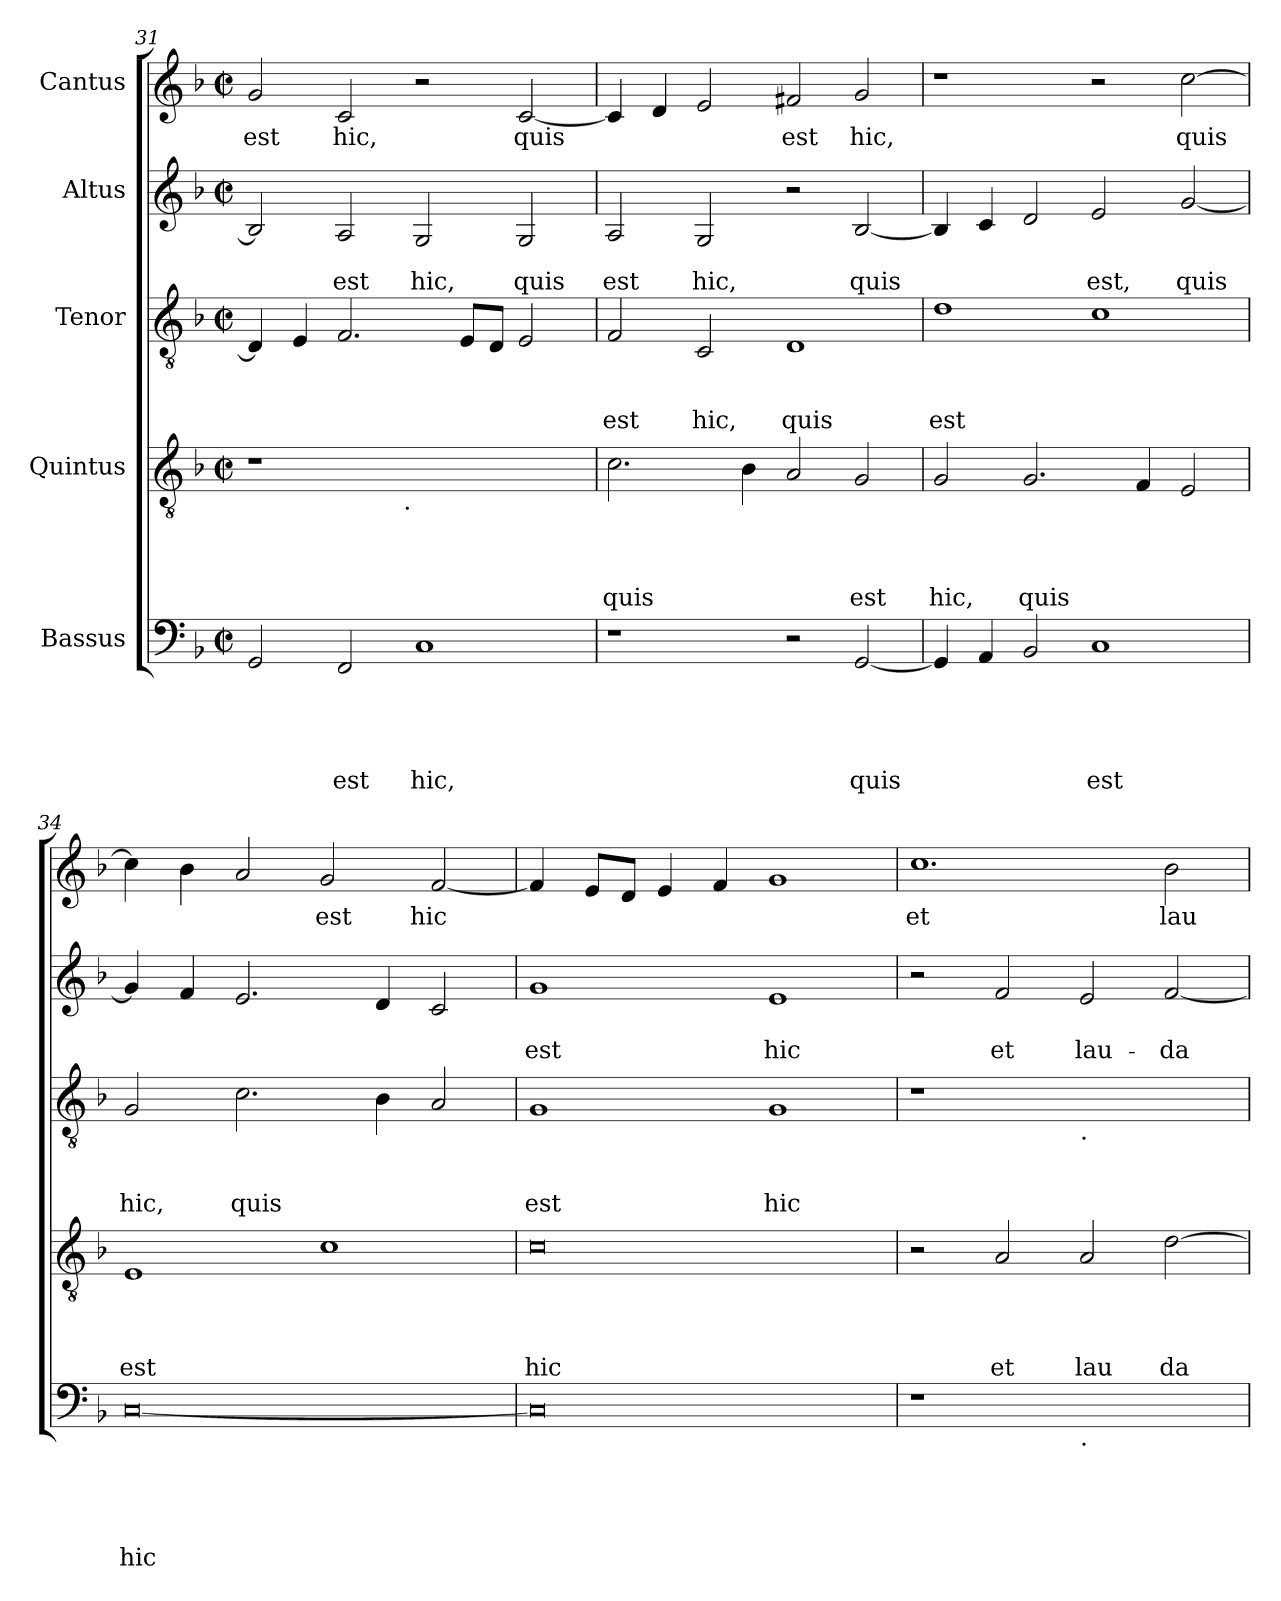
**kern	**text	**text	**text	**text	**text	**kern	**text	**text	**text	**text	**kern	**text	**text	**text	**kern	**text	**text	**kern	**text
*part5	*part5	*part5	*part5	*part5	*part5	*part4	*part4	*part4	*part4	*part4	*part3	*part3	*part3	*part3	*part2	*part2	*part2	*part1	*part1
*staff5	*staff5	*staff5	*staff5	*staff5	*staff5	*staff4	*staff4	*staff4	*staff4	*staff4	*staff3	*staff3	*staff3	*staff3	*staff2	*staff2	*staff2	*staff1	*staff1
*I"Bassus	*	*	*	*	*	*I"Quintus	*	*	*	*	*I"Tenor	*	*	*	*I"Altus	*	*	*I"Cantus	*
*clefF4	*	*	*	*	*	*clefGv2	*	*	*	*	*clefGv2	*	*	*	*clefG2	*	*	*clefG2	*
*k[b-]	*	*	*	*	*	*k[b-]	*	*	*	*	*k[b-]	*	*	*	*k[b-]	*	*	*k[b-]	*
*F:	*	*	*	*	*	*F:	*	*	*	*	*F:	*	*	*	*F:	*	*	*F:	*
*M2/2	*	*	*	*	*	*M2/2	*	*	*	*	*M2/2	*	*	*	*M2/2	*	*	*M2/2	*
*met(c|)	*	*	*	*	*	*met(c|)	*	*	*	*	*met(c|)	*	*	*	*met(c|)	*	*	*met(c|)	*
=31	=31	=31	=31	=31	=31	=31	=31	=31	=31	=31	=31	=31	=31	=31	=31	=31	=31	=31	=31
!	!	!	!	!	!	!	!	!	!	!	!	!	!	!	!	!	!	!	!LO:LY:b
*	*	*	*	*	*	*^	*	*	*	*	*	*	*	*	*	*	*	*	*
2GG/	.	.	.	.	.	1r	2ryy	.	.	.	.	4D/]	.	.	.	2B-/]	.	.	2g/	est
.	.	.	.	.	.	.	.	.	.	.	.	4E/	.	.	.	.	.	.	.	.
!	!	!	!	!	!LO:LY:b	!	!	!	!	!	!	!	!	!	!	!	!	!LO:LY:b	!	!LO:LY:b
2FF/	.	.	.	.	est	.	4...ryy	.	.	.	.	2.F/	.	.	.	2A/	.	est	2c/	hic,
!	!	!	!	!	!	!	!LO:TX:b:t=.	!	!	!	!	!	!	!	!	!	!	!	!	!
.	.	.	.	.	.	.	1ryy	.	.	.	.	.	.	.	.	.	.	.	.	.
!	!	!	!	!	!LO:LY:b	!	!	!	!	!	!	!	!	!	!	!	!	!LO:LY:b	!	!
1C	.	.	.	.	hic,	1ryy	.	.	.	.	.	.	.	.	.	2G/	.	hic,	2r	.
.	.	.	.	.	.	.	.	.	.	.	.	8E/L	.	.	.	.	.	.	.	.
.	.	.	.	.	.	.	.	.	.	.	.	8D/J	.	.	.	.	.	.	.	.
!	!	!	!	!	!	!	!	!	!	!	!	!	!	!	!	!	!	!LO:LY:b	!	!LO:LY:b
.	.	.	.	.	.	.	.	.	.	.	.	2E/	.	.	.	2G/	.	quis	[<2c/	quis
.	.	.	.	.	.	.	32ryy	.	.	.	.	.	.	.	.	.	.	.	.	.
=32	=32	=32	=32	=32	=32	=32	=32	=32	=32	=32	=32	=32	=32	=32	=32	=32	=32	=32	=32	=32
!	!	!	!	!	!	!	!	!	!	!	!LO:LY:b	!	!	!	!LO:LY:b	!	!	!LO:LY:b	!	!
*	*	*	*	*	*	*v	*v	*	*	*	*	*	*	*	*	*	*	*	*	*
1r	.	.	.	.	.	2.c\	.	.	.	quis	2F/	.	.	est	2A/	.	est	4c/]	.
.	.	.	.	.	.	.	.	.	.	.	.	.	.	.	.	.	.	4d/	.
!	!	!	!	!	!	!	!	!	!	!	!	!	!	!LO:LY:b	!	!	!LO:LY:b	!	!
.	.	.	.	.	.	.	.	.	.	.	2C/	.	.	hic,	2G/	.	hic,	2e/	.
.	.	.	.	.	.	4B-\	.	.	.	.	.	.	.	.	.	.	.	.	.
!	!	!	!	!	!	!	!	!	!	!	!	!	!	!LO:LY:b	!	!	!	!	!LO:LY:b
2r	.	.	.	.	.	2A/	.	.	.	.	1D	.	.	quis	2r	.	.	2f#X/	est
!	!	!	!	!	!LO:LY:b	!	!	!	!	!LO:LY:b	!	!	!	!	!	!	!LO:LY:b	!	!LO:LY:b
[<2GG/	.	.	.	.	quis	2G/	.	.	.	est	.	.	.	.	[<2B-/	.	quis	2g/	hic,
=33	=33	=33	=33	=33	=33	=33	=33	=33	=33	=33	=33	=33	=33	=33	=33	=33	=33	=33	=33
!	!	!	!	!	!	!	!	!	!	!LO:LY:b	!	!	!	!LO:LY:b	!	!	!	!	!
4GG/]	.	.	.	.	.	2G/	.	.	.	hic,	1d	.	.	est	4B-/]	.	.	1r	.
4AA/	.	.	.	.	.	.	.	.	.	.	.	.	.	.	4c/	.	.	.	.
!	!	!	!	!	!	!	!	!	!	!LO:LY:b	!	!	!	!	!	!	!	!	!
2BB-/	.	.	.	.	.	2.G/	.	.	.	quis	.	.	.	.	2d/	.	.	.	.
!	!	!	!	!	!LO:LY:b	!	!	!	!	!	!	!	!	!	!	!	!LO:LY:b	!	!
1C	.	.	.	.	est	.	.	.	.	.	1c	.	.	.	2e/	.	est,	2r	.
.	.	.	.	.	.	4F/	.	.	.	.	.	.	.	.	.	.	.	.	.
!	!	!	!	!	!	!	!	!	!	!	!	!	!	!	!	!	!LO:LY:b	!	!LO:LY:b
.	.	.	.	.	.	2E/	.	.	.	.	.	.	.	.	[<2g/	.	quis	[>2cc\	quis
=34	=34	=34	=34	=34	=34	=34	=34	=34	=34	=34	=34	=34	=34	=34	=34	=34	=34	=34	=34
!	!	!	!	!	!LO:LY:b	!	!	!	!	!LO:LY:b	!	!	!	!LO:LY:b	!	!	!	!	!
[>0C	.	.	.	.	hic	1E	.	.	.	est	2G/	.	.	hic,	4g/]	.	.	4cc\]	.
.	.	.	.	.	.	.	.	.	.	.	.	.	.	.	4f/	.	.	4b-\	.
!	!	!	!	!	!	!	!	!	!	!	!	!	!	!LO:LY:b	!	!	!	!	!
.	.	.	.	.	.	.	.	.	.	.	2.c\	.	.	quis	2.e/	.	.	2a/	.
!	!	!	!	!	!	!	!	!	!	!	!	!	!	!	!	!	!	!	!LO:LY:b
.	.	.	.	.	.	1c	.	.	.	.	.	.	.	.	.	.	.	2g/	est
.	.	.	.	.	.	.	.	.	.	.	4B-\	.	.	.	4d/	.	.	.	.
!	!	!	!	!	!	!	!	!	!	!	!	!	!	!	!	!	!	!	!LO:LY:b
.	.	.	.	.	.	.	.	.	.	.	2A/	.	.	.	2c/	.	.	[>2f/	hic
!!LO:PB:g=z
=35	=35	=35	=35	=35	=35	=35	=35	=35	=35	=35	=35	=35	=35	=35	=35	=35	=35	=35	=35
!	!	!	!	!	!	!	!	!	!	!LO:LY:b	!	!	!	!LO:LY:b	!	!	!LO:LY:b	!	!
0C]	.	.	.	.	.	0c	.	.	.	hic	1G	.	.	est	1g	.	est	4f/]	.
.	.	.	.	.	.	.	.	.	.	.	.	.	.	.	.	.	.	8e/L	.
.	.	.	.	.	.	.	.	.	.	.	.	.	.	.	.	.	.	8d/J	.
.	.	.	.	.	.	.	.	.	.	.	.	.	.	.	.	.	.	4e/	.
.	.	.	.	.	.	.	.	.	.	.	.	.	.	.	.	.	.	4f/	.
!	!	!	!	!	!	!	!	!	!	!	!	!	!	!LO:LY:b	!	!	!LO:LY:b	!	!
.	.	.	.	.	.	.	.	.	.	.	1G	.	.	hic	1e	.	hic	1g	.
=36	=36	=36	=36	=36	=36	=36	=36	=36	=36	=36	=36	=36	=36	=36	=36	=36	=36	=36	=36
!	!	!	!	!	!	!	!	!	!	!	!	!	!	!	!	!	!	!	!LO:LY:b
1r	.	.	.	.	.	2r	.	.	.	.	1r	.	.	.	2r	.	.	1.cc	et
!	!	!	!	!	!	!	!	!	!	!LO:LY:b	!	!	!	!	!	!	!LO:LY:b	!	!
.	.	.	.	.	.	2A/	.	.	.	et	.	.	.	.	2f/	.	et	.	.
!	!	!	!	!	!	!	!	!	!	!	!LO:TX:b:t=.	!	!	!	!	!	!	!	!
!LO:TX:b:t=.	!	!	!	!	!	!	!	!	!	!	!	!	!	!	!	!	!	!	!
!	!	!	!	!	!	!	!	!	!	!LO:LY:b	!	!	!	!	!	!	!LO:LY:b	!	!
1ryy	.	.	.	.	.	2A/	.	.	.	lau	1ryy	.	.	.	2e/	.	lau-	.	.
!	!	!	!	!	!	!	!	!	!	!LO:LY:b	!	!	!	!	!	!	!LO:LY:b	!	!LO:LY:b
.	.	.	.	.	.	[>2d\	.	.	.	da	.	.	.	.	[<2f/	.	-da-	2b-\	lau-
=	=	=	=	=	=	=	=	=	=	=	=	=	=	=	=	=	=	=	=
*-	*-	*-	*-	*-	*-	*-	*-	*-	*-	*-	*-	*-	*-	*-	*-	*-	*-	*-	*-
